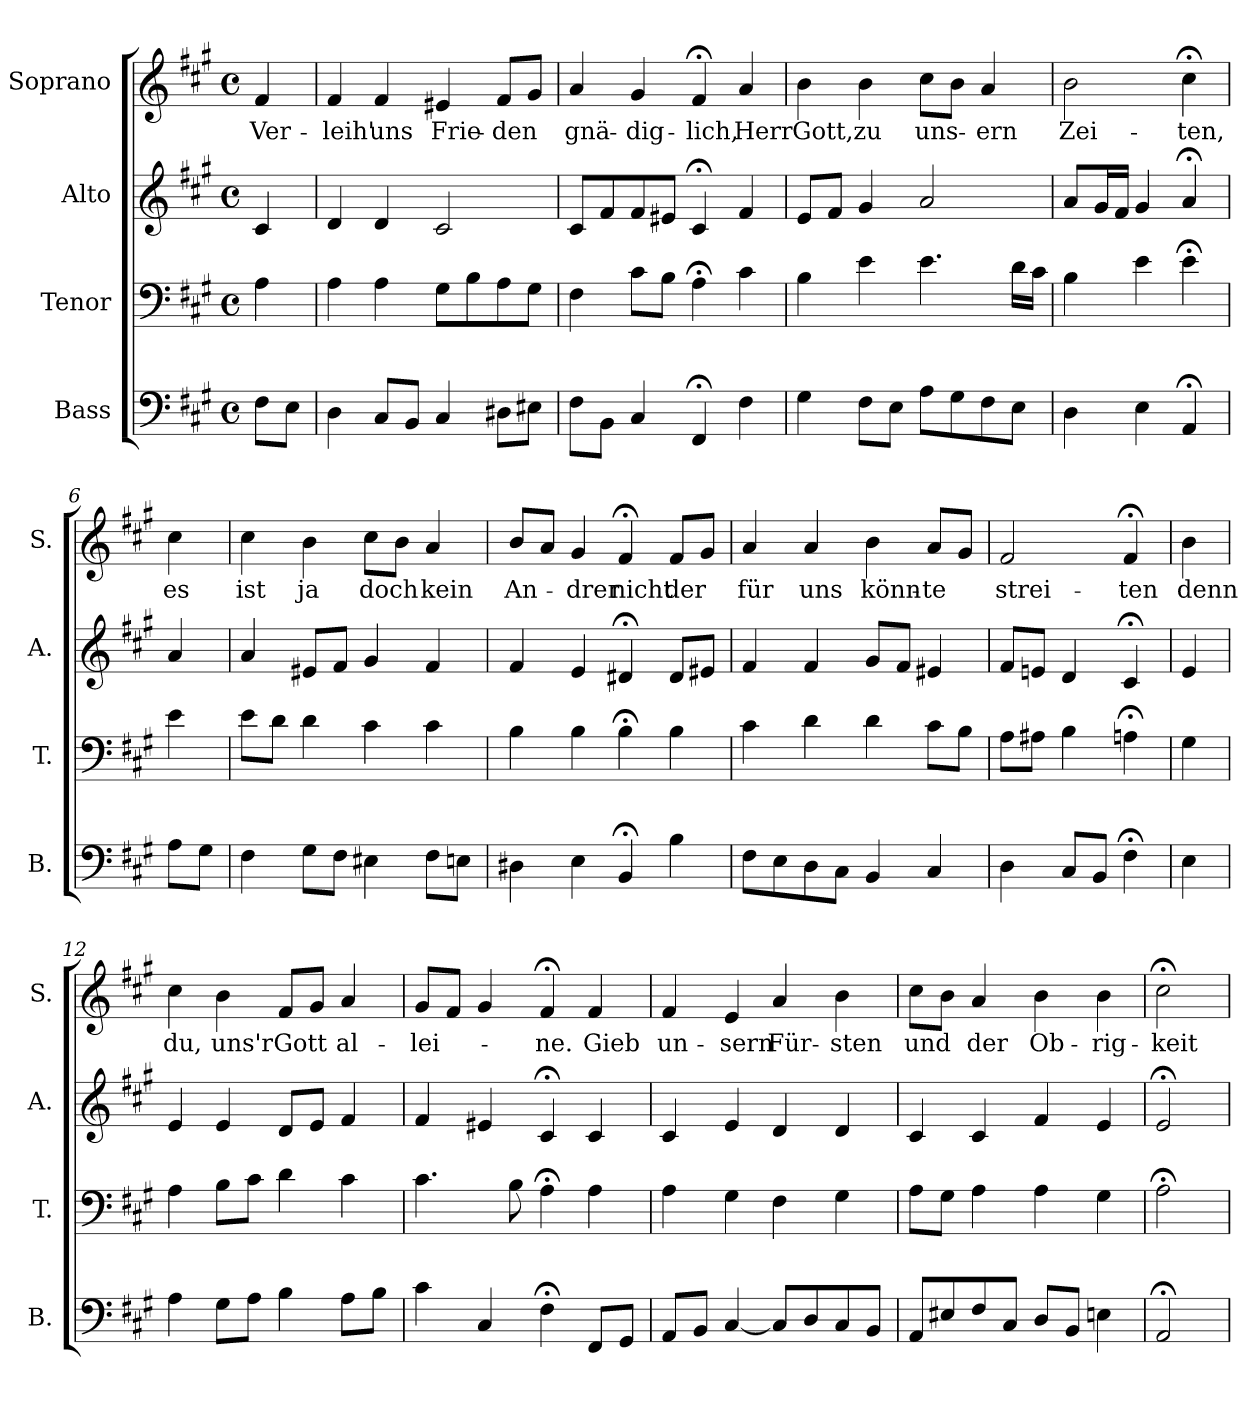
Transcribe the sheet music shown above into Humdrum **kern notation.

**kern	**kern	**kern	**kern	**text
*part4	*part3	*part2	*part1	*part1
*staff4	*staff3	*staff2	*staff1	*staff1
*I"Bass	*I"Tenor	*I"Alto	*I"Soprano	*
*I'B.	*I'T.	*I'A.	*I'S.	*
*clefF4	*clefF4	*clefG2	*clefG2	*
*k[f#c#g#]	*k[f#c#g#]	*k[f#c#g#]	*k[f#c#g#]	*
*A:	*A:	*A:	*f#:	*
*M4/4	*M4/4	*M4/4	*M4/4	*
*met(c)	*met(c)	*met(c)	*met(c)	*
=1	=1	=1	=1	=1
!	!	!	!	!LO:LY:b
8F#\L	4A\	4c#/	4f#/	Ver-
8E\J	.	.	.	.
=2	=2	=2	=2	=2
!	!	!	!	!LO:LY:b
4D\	4A\	4d/	4f#/	-leih'
!	!	!	!	!LO:LY:b
8C#/L	4A\	4d/	4f#/	uns
8BB/J	.	.	.	.
!	!	!	!	!LO:LY:b
4C#/	8G#\L	2c#/	4e#X/	Frie-
.	8B\	.	.	.
!	!	!	!	!LO:LY:b
8D#X\L	8A\	.	8f#/L	-den
8E#X\J	8G#\J	.	8g#/J	.
=3	=3	=3	=3	=3
!	!	!	!	!LO:LY:b
8F#\L	4F#\	8c#/L	4a/	gnä-
8BB\J	.	8f#/	.	.
!	!	!	!	!LO:LY:b
4C#/	8c#\L	8f#/	4g#/	-dig-
.	8B\J	8e#X/J	.	.
!	!	!	!	!LO:LY:b
4FF#;</	4A;<\	4c#;</	4f#;</	-lich,
!	!	!	!	!LO:LY:b
4F#\	4c#\	4f#/	4a/	Herr
=4	=4	=4	=4	=4
!	!	!	!	!LO:LY:b
4G#\	4B\	8e/L	4b\	Gott,
.	.	8f#/J	.	.
!	!	!	!	!LO:LY:b
8F#\L	4e\	4g#/	4b\	zu
8E\J	.	.	.	.
!	!	!	!	!LO:LY:b
8A\L	4.e\	2a/	8cc#\L	uns-
8G#\	.	.	8b\J	.
!	!	!	!	!LO:LY:b
8F#\	.	.	4a/	-ern
8E\J	16d\LL	.	.	.
.	16c#\JJ	.	.	.
=5	=5	=5	=5	=5
!	!	!	!	!LO:LY:b
4D\	4B\	8a/L	2b\	Zei-
.	.	16g#/L	.	.
.	.	16f#/JJ	.	.
4E\	4e\	4g#/	.	.
!	!	!	!	!LO:LY:b
4AA;</	4e;<\	4a;</	4cc#;<\	-ten,
!!LO:LB:g=z
=6	=6	=6	=6	=6
!	!	!	!	!LO:LY:b
8A\L	4e\	4a/	4cc#\	es
8G#\J	.	.	.	.
=7	=7	=7	=7	=7
!	!	!	!	!LO:LY:b
4F#\	8e\L	4a/	4cc#\	ist
.	8d\J	.	.	.
!	!	!	!	!LO:LY:b
8G#\L	4d\	8e#X/L	4b\	ja
8F#\J	.	8f#/J	.	.
!	!	!	!	!LO:LY:b
4E#X\	4c#\	4g#/	8cc#\L	doch
.	.	.	8b\J	.
!	!	!	!	!LO:LY:b
8F#\L	4c#\	4f#/	4a/	kein
8En\J	.	.	.	.
=8	=8	=8	=8	=8
!	!	!	!	!LO:LY:b
4D#X\	4B\	4f#/	8b/L	An-
.	.	.	8a/J	.
!	!	!	!	!LO:LY:b
4E\	4B\	4e/	4g#/	-drer
!	!	!	!	!LO:LY:b
4BB;</	4B;<\	4d#X;</	4f#;</	nicht
!	!	!	!	!LO:LY:b
4B\	4B\	8d#/L	8f#/L	der
.	.	8e#X/J	8g#/J	.
=9	=9	=9	=9	=9
!	!	!	!	!LO:LY:b
8F#\L	4c#\	4f#/	4a/	für
8E\	.	.	.	.
!	!	!	!	!LO:LY:b
8D\	4d\	4f#/	4a/	uns
8C#\J	.	.	.	.
!	!	!	!	!LO:LY:b
4BB/	4d\	8g#/L	4b\	könn-
.	.	8f#/J	.	.
!	!	!	!	!LO:LY:b
4C#/	8c#\L	4e#X/	8a/L	-te
.	8B\J	.	8g#/J	.
=10	=10	=10	=10	=10
!	!	!	!	!LO:LY:b
4D\	8A\L	8f#/L	2f#/	strei-
.	8A#X\J	8en/J	.	.
8C#/L	4B\	4d/	.	.
8BB/J	.	.	.	.
!	!	!	!	!LO:LY:b
4F#;<\	4An;<\	4c#;</	4f#;</	-ten
!!LO:PB:g=z
=11	=11	=11	=11	=11
!	!	!	!	!LO:LY:b
4E\	4G#\	4e/	4b\	denn
=12	=12	=12	=12	=12
!	!	!	!	!LO:LY:b
4A\	4A\	4e/	4cc#\	du,
!	!	!	!	!LO:LY:b
8G#\L	8B\L	4e/	4b\	uns'r
8A\J	8c#\J	.	.	.
!	!	!	!	!LO:LY:b
4B\	4d\	8d/L	8f#/L	Gott
.	.	8e/J	8g#/J	.
!	!	!	!	!LO:LY:b
8A\L	4c#\	4f#/	4a/	al-
8B\J	.	.	.	.
=13	=13	=13	=13	=13
!	!	!	!	!LO:LY:b
4c#\	4.c#\	4f#/	8g#/L	-lei-
.	.	.	8f#/J	.
4C#/	.	4e#X/	4g#/	.
.	8B\	.	.	.
!	!	!	!	!LO:LY:b
4F#;<\	4A;<\	4c#;</	4f#;</	-ne.
!	!	!	!	!LO:LY:b
8FF#/L	4A\	4c#/	4f#/	Gieb
8GG#/J	.	.	.	.
=14	=14	=14	=14	=14
!	!	!	!	!LO:LY:b
8AA/L	4A\	4c#/	4f#/	un-
8BB/J	.	.	.	.
!	!	!	!	!LO:LY:b
[4C#/	4G#\	4e/	4e/	-sern
!	!	!	!	!LO:LY:b
8C#/L]	4F#\	4d/	4a/	Für-
8D/	.	.	.	.
!	!	!	!	!LO:LY:b
8C#/	4G#\	4d/	4b\	-sten
8BB/J	.	.	.	.
=15	=15	=15	=15	=15
!	!	!	!	!LO:LY:b
8AA/L	8A\L	4c#/	8cc#\L	und
8E#X/	8G#\J	.	8b\J	.
!	!	!	!	!LO:LY:b
8F#/	4A\	4c#/	4a/	der
8C#/J	.	.	.	.
!	!	!	!	!LO:LY:b
8D/L	4A\	4f#/	4b\	Ob-
8BB/J	.	.	.	.
!	!	!	!	!LO:LY:b
4En\	4G#\	4e/	4b\	-rig-
=16	=16	=16	=16	=16
!	!	!	!	!LO:LY:b
2AA;</	2A;<\	2e;</	2cc#;<\	-keit
=	=	=	=	=
*-	*-	*-	*-	*-
